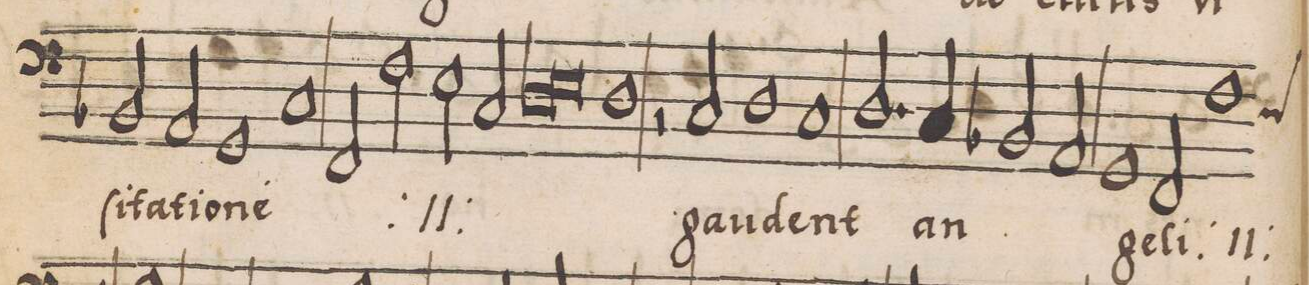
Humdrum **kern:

**kern	**text	**text
*I"BASSVS	*	*
*clefF4	*	*
*k[]	*	*
*met(C|)	*	*
*M2/1	*	*
2BB-X/	-ſi-	.
2AA/	-ta-	.
=34-	=34-	=34-
1GG	-ti-	.
1C	-o-	.
=35-	=35-	=35-
2FF/	-ne	.
*	*ij	*
2F\	vi-	.
2E\	-ſi-	.
2C/	-ta-	.
=36-	=36-	=36-
*lig	*	*
1D	-ti-	.
1E	-o-	.
*Xlig	*	*
=37-	=37-	=37-
1D	-ne	.
*	*Xij	*
2r	.	.
2C/	gau-	.
=38-	=38-	=38-
1D	.	.
1C	-dent	.
=39-	=39-	=39-
2.D/	.	.
4C/	an-	.
2BB-X/	.	.
2AA/	.	.
=40-	=40-	=40-
1GG	-ge-	.
2FF/	-li	.
*	*ij	*
*custos:E	*	*
1F\	gau-	.
=41-	=41-	=41-
*-	*-	*-
